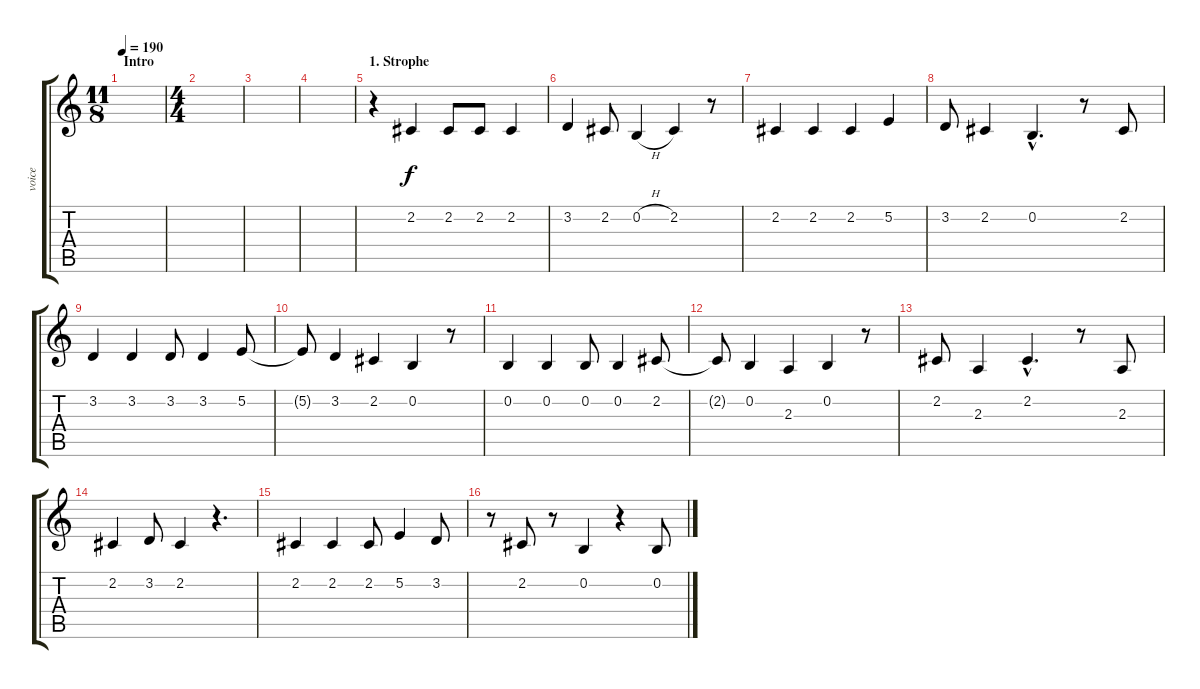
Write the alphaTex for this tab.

\track ("voice" "voice") {instrument lead8bassandlead}
\staff {score tabs}
\tuning (E4 B3 G3 D3 A2 E2) {hide}
\ts (11 8)
\section ("" "Intro")
\tempo 190
\clef g2
\ks c
|
\ts (4 4)
|
|
|
\section ("" "1. Strophe")
r.4 2.2.4{volume 15 instrument lead6voice} 2.2.8 2.2.8 2.2.4 |
3.2.4 2.2.8 0.2{h}.4 2.2.4 r.8 |
2.2.4 2.2.4 2.2.4 5.2.4 |
3.2.8 2.2.4 0.2{hac}.4{d} r.8 2.2.8 |
3.2.4 3.2.4 3.2.8 3.2.4 5.2.8 |
5.2{t}.8 3.2.4 2.2.4 0.2.4 r.8 |
0.2.4 0.2.4 0.2.8 0.2.4 2.2.8 |
2.2{t}.8 0.2.4 2.3.4 0.2.4 r.8 |
2.2.8 2.3.4 2.2{hac}.4{d} r.8 2.3.8 |
2.2.4 3.2.8 2.2.4 r.4{d} |
2.2.4 2.2.4 2.2.8 5.2.4 3.2.8 |
r.8 2.2.8 r.8 0.2.4 r.4 0.2.8
